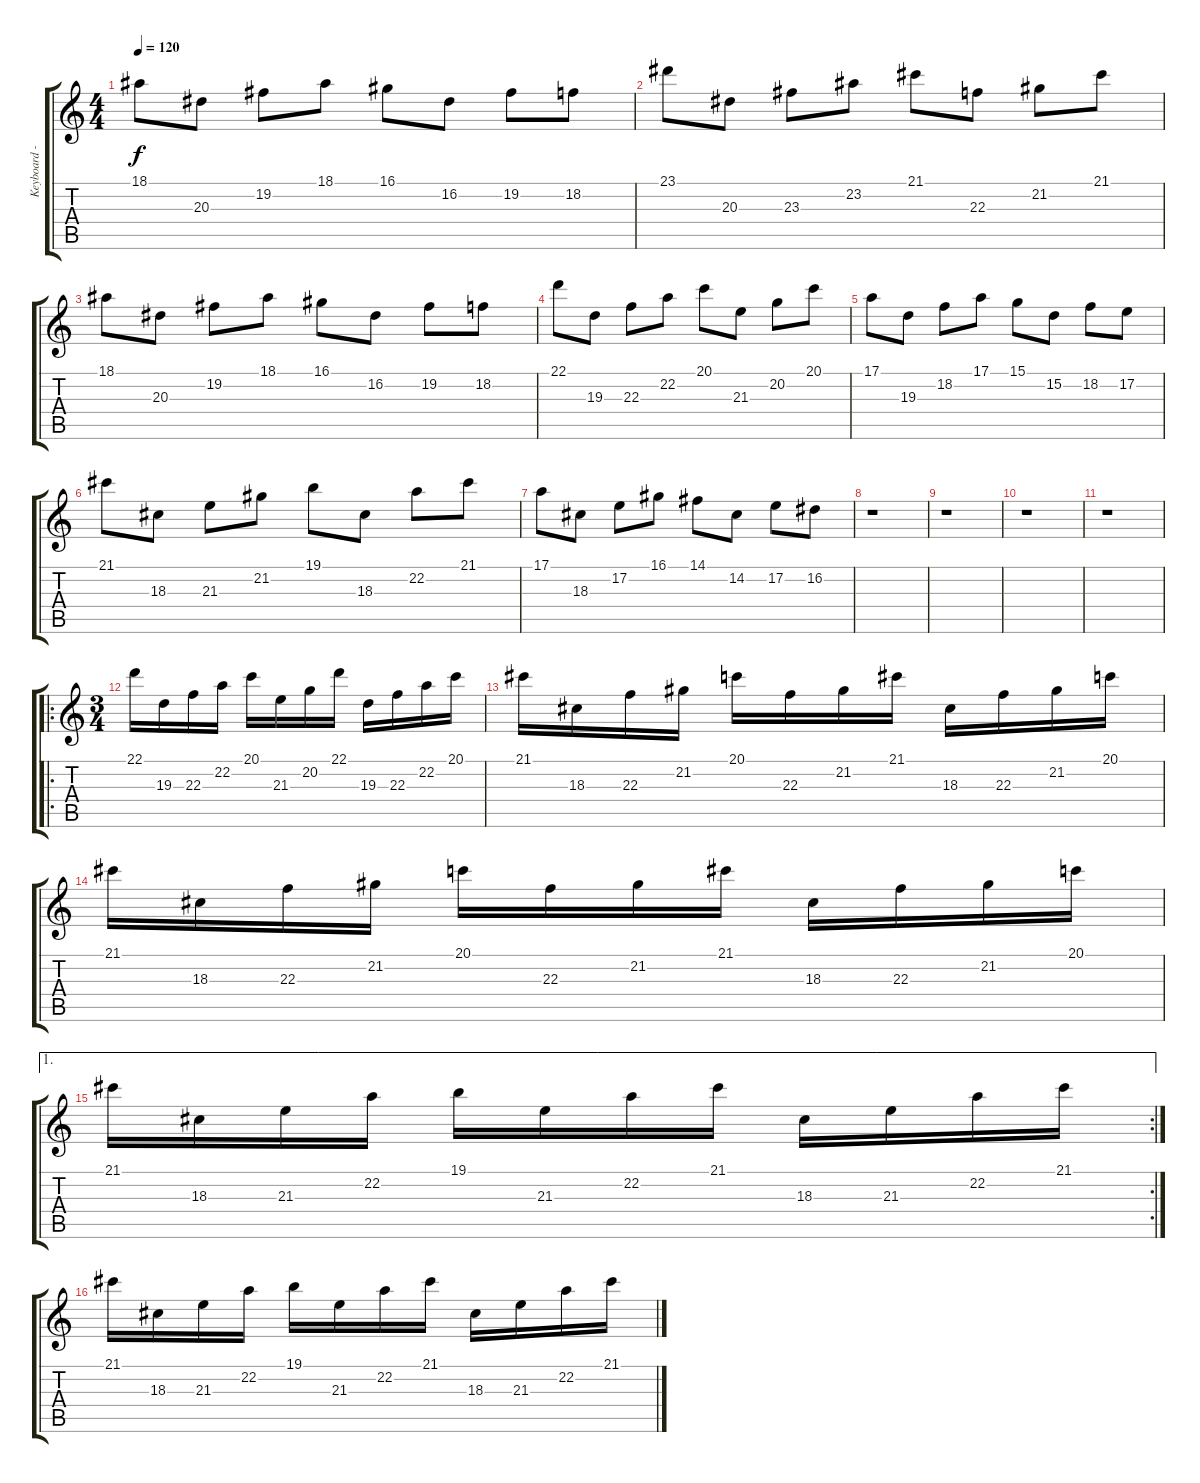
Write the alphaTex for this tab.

\track ("Keyboard - Piano" "Keyboard -") {instrument acousticgrandpiano}
\staff {score tabs}
\tuning (E4 B3 G3 D3 A2 E2) {hide}
\ts (4 4)
\tempo 120
\clef g2
\ks c
18.1.8{dy f} 20.3.8 19.2.8 18.1.8 16.1.8 16.2.8 19.2.8 18.2.8 |
23.1.8 20.3.8 23.3.8 23.2.8 21.1.8 22.3.8 21.2.8 21.1.8 |
18.1.8 20.3.8 19.2.8 18.1.8 16.1.8 16.2.8 19.2.8 18.2.8 |
22.1.8 19.3.8 22.3.8 22.2.8 20.1.8 21.3.8 20.2.8 20.1.8 |
17.1.8 19.3.8 18.2.8 17.1.8 15.1.8 15.2.8 18.2.8 17.2.8 |
21.1.8 18.3.8 21.3.8 21.2.8 19.1.8 18.3.8 22.2.8 21.1.8 |
17.1.8 18.3.8 17.2.8 16.1.8 14.1.8 14.2.8 17.2.8 16.2.8 |
r.1 |
r.1 |
r.1 |
r.1 |
\ro
\ts (3 4)
22.1.16 19.3.16 22.3.16 22.2.16 20.1.16 21.3.16 20.2.16 22.1.16 19.3.16 22.3.16 22.2.16 20.1.16 |
21.1.16 18.3.16 22.3.16 21.2.16 20.1.16 22.3.16 21.2.16 21.1.16 18.3.16 22.3.16 21.2.16 20.1.16 |
21.1.16 18.3.16 22.3.16 21.2.16 20.1.16 22.3.16 21.2.16 21.1.16 18.3.16 22.3.16 21.2.16 20.1.16 |
\ae 1
\rc 2
21.1.16 18.3.16 21.3.16 22.2.16 19.1.16 21.3.16 22.2.16 21.1.16 18.3.16 21.3.16 22.2.16 21.1.16 |
21.1.16 18.3.16 21.3.16 22.2.16 19.1.16 21.3.16 22.2.16 21.1.16 18.3.16 21.3.16 22.2.16 21.1.16
